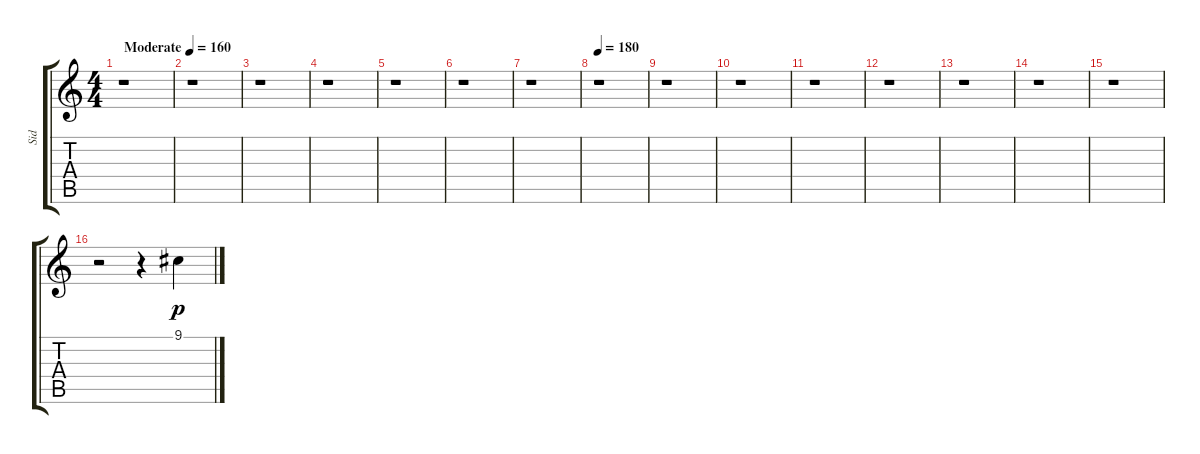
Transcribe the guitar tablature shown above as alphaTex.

\track ("Sid" "Sid") {instrument applause}
\staff {score tabs}
\tuning (E4 B3 G3 D3 A2 E2) {hide}
\ts (4 4)
\tempo (160 "Moderate")
\clef g2
\ks c
r.1{dy p instrument applause} |
r.1 |
r.1 |
r.1 |
r.1 |
r.1 |
r.1 |
\tempo 180
r.1 |
r.1 |
r.1 |
r.1 |
r.1 |
r.1 |
r.1 |
r.1 |
r.2 r.4 9.1.4{volume 0}
